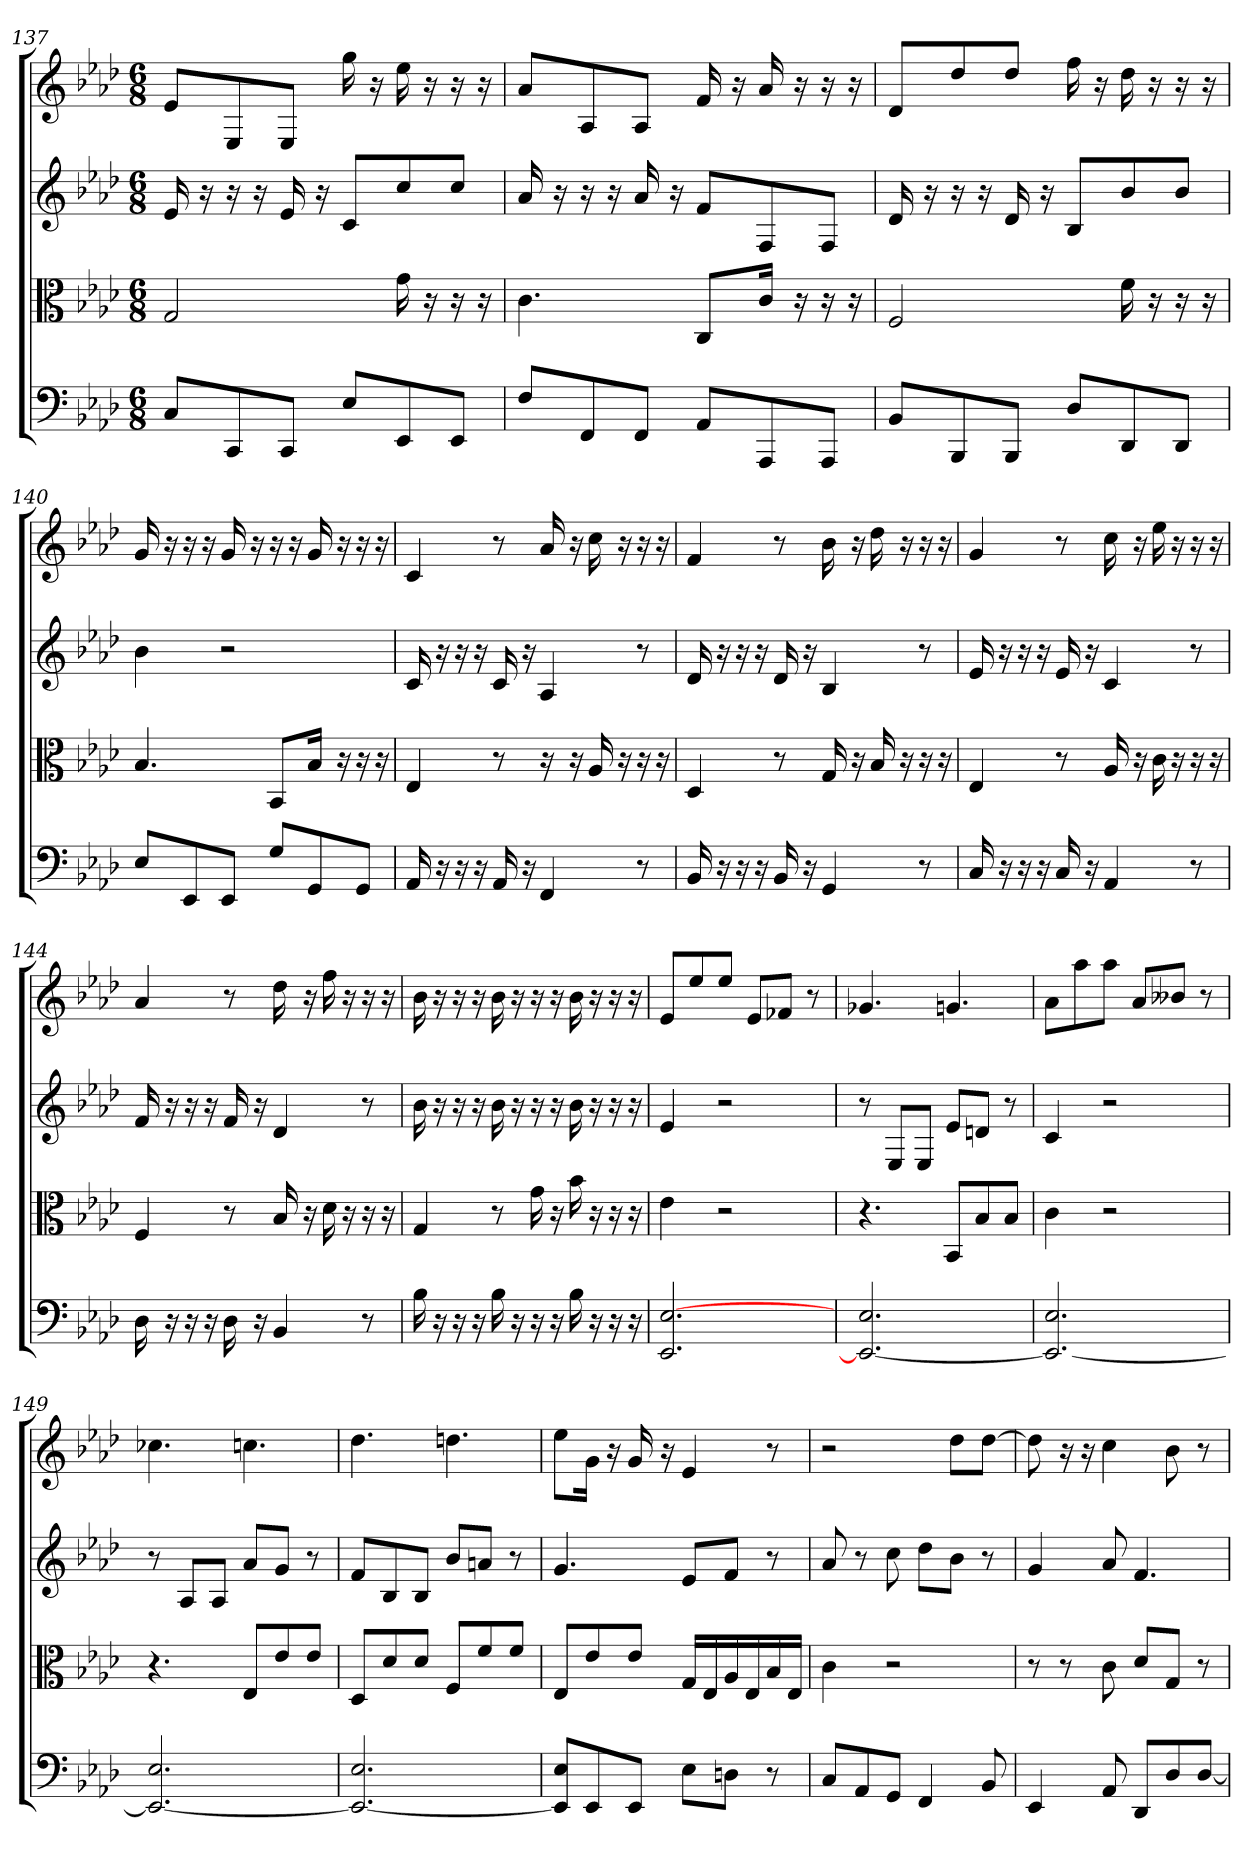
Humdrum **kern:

**kern	**kern	**kern	**kern
*part4	*part3	*part2	*part1
*staff4	*staff3	*staff2	*staff1
*clefF4	*clefC3	*clefG2	*clefG2
*k[b-e-a-d-]	*k[b-e-a-d-]	*k[b-e-a-d-]	*k[b-e-a-d-]
*A-:	*A-:	*A-:	*A-:
*M6/8	*M6/8	*M6/8	*M6/8
=137	=137	=137	=137
8C/L	2G	16e-	8e-/L
.	.	16r	.
8CC/	.	16r	8E-/
.	.	16r	.
8CC/J	.	16e-	8E-/J
.	.	16r	.
8E-/L	.	8c/L	16gg
.	.	.	16r
8EE-/	16g	8cc/	16ee-
.	16r	.	16r
8EE-/J	16r	8cc/J	16r
.	16r	.	16r
=138	=138	=138	=138
8F/L	4.c	16a-	8a-/L
.	.	16r	.
8FF/	.	16r	8A-/
.	.	16r	.
8FF/J	.	16a-	8A-/J
.	.	16r	.
8AA-/L	8C/L	8f/L	16f
.	.	.	16r
8AAA-/	16c/Jk	8F/	16a-
.	16r	.	16r
8AAA-/J	16r	8F/J	16r
.	16r	.	16r
=139	=139	=139	=139
8BB-/L	2F	16d-	8d-/L
.	.	16r	.
8BBB-/	.	16r	8dd-/
.	.	16r	.
8BBB-/J	.	16d-	8dd-/J
.	.	16r	.
8D-/L	.	8B-/L	16ff
.	.	.	16r
8DD-/	16f	8b-/	16dd-
.	16r	.	16r
8DD-/J	16r	8b-/J	16r
.	16r	.	16r
=140	=140	=140	=140
8E-/L	4.B-	4b-	16g
.	.	.	16r
8EE-/	.	.	16r
.	.	.	16r
8EE-/J	.	2r	16g
.	.	.	16r
8G/L	8BB-/L	.	16r
.	.	.	16r
8GG/	16B-/Jk	.	16g
.	16r	.	16r
8GG/J	16r	.	16r
.	16r	.	16r
=141	=141	=141	=141
16AA-	4E-	16c	4c
16r	.	16r	.
16r	.	16r	.
16r	.	16r	.
16AA-	8r	16c	8r
16r	.	16r	.
4FF	16r	4A-	16a-
.	16r	.	16r
.	16A-	.	16cc
.	16r	.	16r
8r	16r	8r	16r
.	16r	.	16r
=142	=142	=142	=142
16BB-	4D-	16d-	4f
16r	.	16r	.
16r	.	16r	.
16r	.	16r	.
16BB-	8r	16d-	8r
16r	.	16r	.
4GG	16G	4B-	16b-
.	16r	.	16r
.	16B-	.	16dd-
.	16r	.	16r
8r	16r	8r	16r
.	16r	.	16r
=143	=143	=143	=143
16C	4E-	16e-	4g
16r	.	16r	.
16r	.	16r	.
16r	.	16r	.
16C	8r	16e-	8r
16r	.	16r	.
4AA-	16A-	4c	16cc
.	16r	.	16r
.	16c	.	16ee-
.	16r	.	16r
8r	16r	8r	16r
.	16r	.	16r
=144	=144	=144	=144
16D-	4F	16f	4a-
16r	.	16r	.
16r	.	16r	.
16r	.	16r	.
16D-	8r	16f	8r
16r	.	16r	.
4BB-	16B-	4d-	16dd-
.	16r	.	16r
.	16d-	.	16ff
.	16r	.	16r
8r	16r	8r	16r
.	16r	.	16r
=145	=145	=145	=145
16B-	4G	16b-	16b-
16r	.	16r	16r
16r	.	16r	16r
16r	.	16r	16r
16B-	8r	16b-	16b-
16r	.	16r	16r
16r	16g	16r	16r
16r	16r	16r	16r
16B-	16b-	16b-	16b-
16r	16r	16r	16r
16r	16r	16r	16r
16r	16r	16r	16r
=146	=146	=146	=146
2.EE- [2.E-	4e-	4e-	8e-/L
.	.	.	8ee-/
.	2r	2r	8ee-/J
.	.	.	8e-/L
.	.	.	8f-X/J
.	.	.	8r
=147	=147	=147	=147
2.EE-_ 2.E-	4.r	8r	4.g-X
.	.	8E-/L	.
.	.	8E-/J	.
.	8BB-/L	8e-/L	4.gn
.	8B-/	8dn/J	.
.	8B-/J	8r	.
=148	=148	=148	=148
2.EE-_ 2.E-	4c	4c	8a-\L
.	.	.	8aa-\
.	2r	2r	8aa-\J
.	.	.	8a-/L
.	.	.	8b--X/J
.	.	.	8r
=149	=149	=149	=149
2.EE-_ 2.E-	4.r	8r	4.cc-X
.	.	8A-/L	.
.	.	8A-/J	.
.	8E-/L	8a-/L	4.ccn
.	8e-/	8g/J	.
.	8e-/J	8r	.
=150	=150	=150	=150
2.EE-_ 2.E-	8D-/L	8f/L	4.dd-
.	8d-/	8B-/	.
.	8d-/J	8B-/J	.
.	8F/L	8b-/L	4.ddn
.	8f/	8an/J	.
.	8f/J	8r	.
=151	=151	=151	=151
8EE-]/ 8E-/L	8E-/L	4.g	8ee-\L
8EE-/	8e-/	.	16g\Jk
.	.	.	16r
8EE-/J	8e-/J	.	16g
.	.	.	16r
8E-\L	16G/LL	8e-/L	4e-
.	16E-/	.	.
8Dn\J	16A-/	8f/J	.
.	16E-/	.	.
8r	16B-/	8r	8r
.	16E-/JJ	.	.
=152	=152	=152	=152
8C/L	4c	8a-	2r
8AA-/	.	8r	.
8GG/J	2r	8cc	.
4FF	.	8dd-\L	.
.	.	8b-\J	8dd-\L
8BB-	.	8r	[8dd-\J
=153	=153	=153	=153
4EE-	8r	4g	8dd-]
.	8r	.	16r
.	.	.	16r
8AA-	8c	8a-	4cc
8DD-/L	8d-/L	4.f	.
8D-/	8G/J	.	8b-
[8D-/J	8r	.	8r
=	=	=	=
*-	*-	*-	*-
